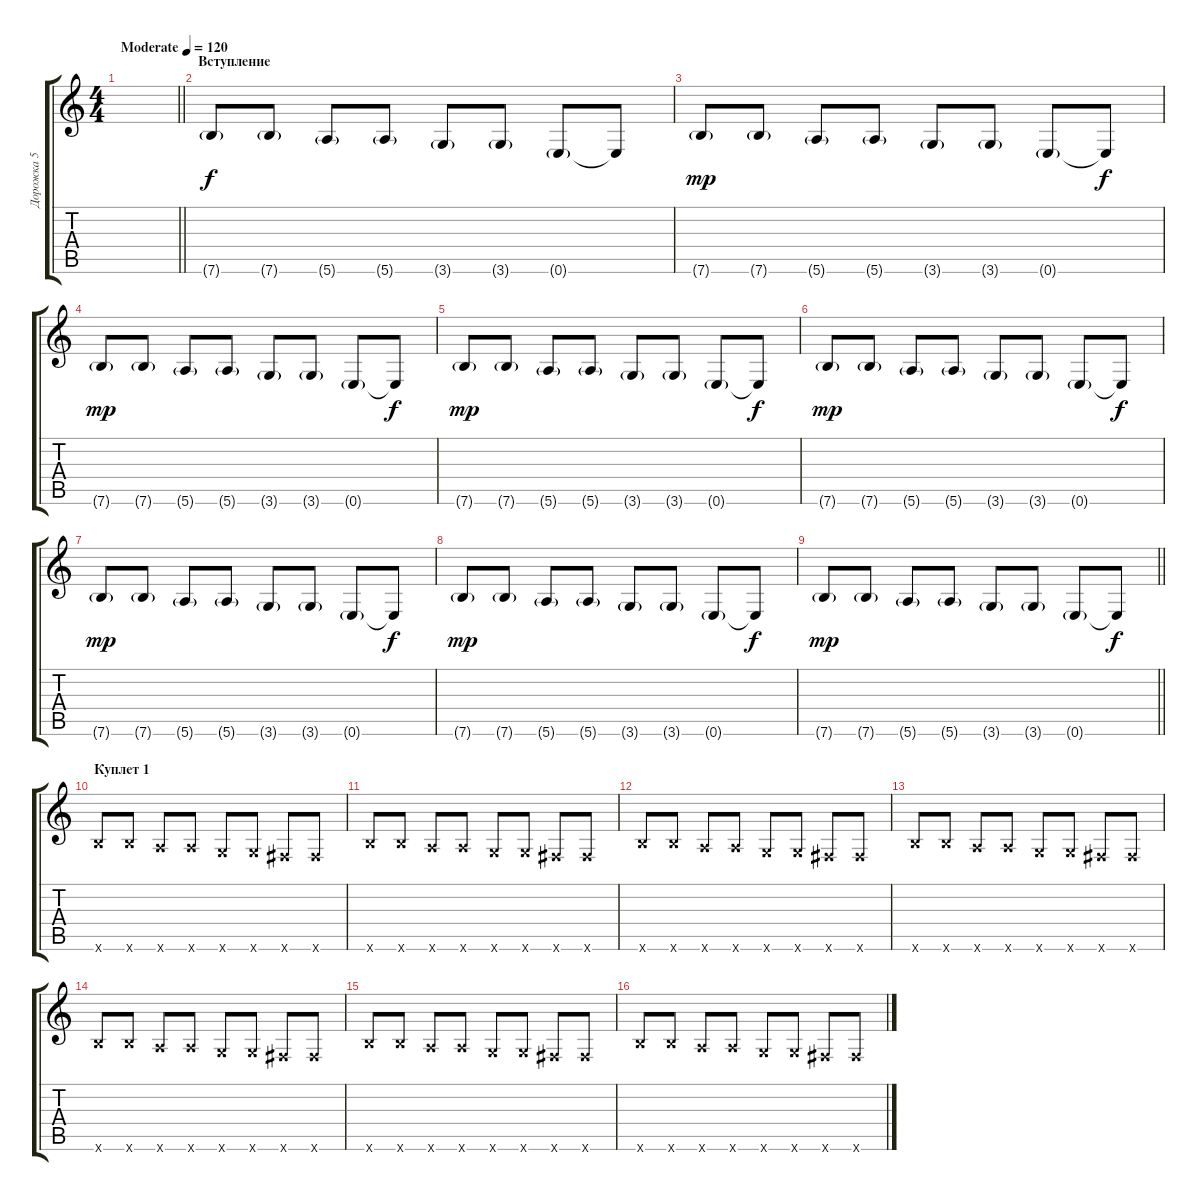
\track ("Дорожка 5" "Дорожка 5") {instrument synthbass1}
\staff {score tabs}
\tuning (E4 B3 G3 D3 A2 E2) {hide}
\ts (4 4)
\tempo (120 "Moderate")
\clef g2
\barLineRight lightlight
\ks c
|
\section ("" "Вступление")
7.6{g}.8 7.6{g}.8 5.6{g}.8 5.6{g}.8 3.6{g}.8 3.6{g}.8 0.6{g}.8 0.6{t}.8{dy f} |
7.6{g}.8{dy mp} 7.6{g}.8 5.6{g}.8 5.6{g}.8 3.6{g}.8 3.6{g}.8 0.6{g}.8 0.6{t}.8{dy f} |
7.6{g}.8{dy mp} 7.6{g}.8 5.6{g}.8 5.6{g}.8 3.6{g}.8 3.6{g}.8 0.6{g}.8 0.6{t}.8{dy f} |
7.6{g}.8{dy mp} 7.6{g}.8 5.6{g}.8 5.6{g}.8 3.6{g}.8 3.6{g}.8 0.6{g}.8 0.6{t}.8{dy f} |
7.6{g}.8{dy mp} 7.6{g}.8 5.6{g}.8 5.6{g}.8 3.6{g}.8 3.6{g}.8 0.6{g}.8 0.6{t}.8{dy f} |
7.6{g}.8{dy mp} 7.6{g}.8 5.6{g}.8 5.6{g}.8 3.6{g}.8 3.6{g}.8 0.6{g}.8 0.6{t}.8{dy f} |
7.6{g}.8{dy mp} 7.6{g}.8 5.6{g}.8 5.6{g}.8 3.6{g}.8 3.6{g}.8 0.6{g}.8 0.6{t}.8{dy f} |
\barLineRight lightlight
7.6{g}.8{dy mp} 7.6{g}.8 5.6{g}.8 5.6{g}.8 3.6{g}.8 3.6{g}.8 0.6{g}.8 0.6{t}.8{dy f} |
\section ("" "Куплет 1")
7.6{x}.8 7.6{x}.8 5.6{x}.8 5.6{x}.8 3.6{x}.8 3.6{x}.8 2.6{x}.8 2.6{x}.8 |
7.6{x}.8 7.6{x}.8 5.6{x}.8 5.6{x}.8 3.6{x}.8 3.6{x}.8 2.6{x}.8 2.6{x}.8 |
7.6{x}.8 7.6{x}.8 5.6{x}.8 5.6{x}.8 3.6{x}.8 3.6{x}.8 2.6{x}.8 2.6{x}.8 |
7.6{x}.8 7.6{x}.8 5.6{x}.8 5.6{x}.8 3.6{x}.8 3.6{x}.8 2.6{x}.8 2.6{x}.8 |
7.6{x}.8 7.6{x}.8 5.6{x}.8 5.6{x}.8 3.6{x}.8 3.6{x}.8 2.6{x}.8 2.6{x}.8 |
7.6{x}.8 7.6{x}.8 5.6{x}.8 5.6{x}.8 3.6{x}.8 3.6{x}.8 2.6{x}.8 2.6{x}.8 |
7.6{x}.8 7.6{x}.8 5.6{x}.8 5.6{x}.8 3.6{x}.8 3.6{x}.8 2.6{x}.8 2.6{x}.8
